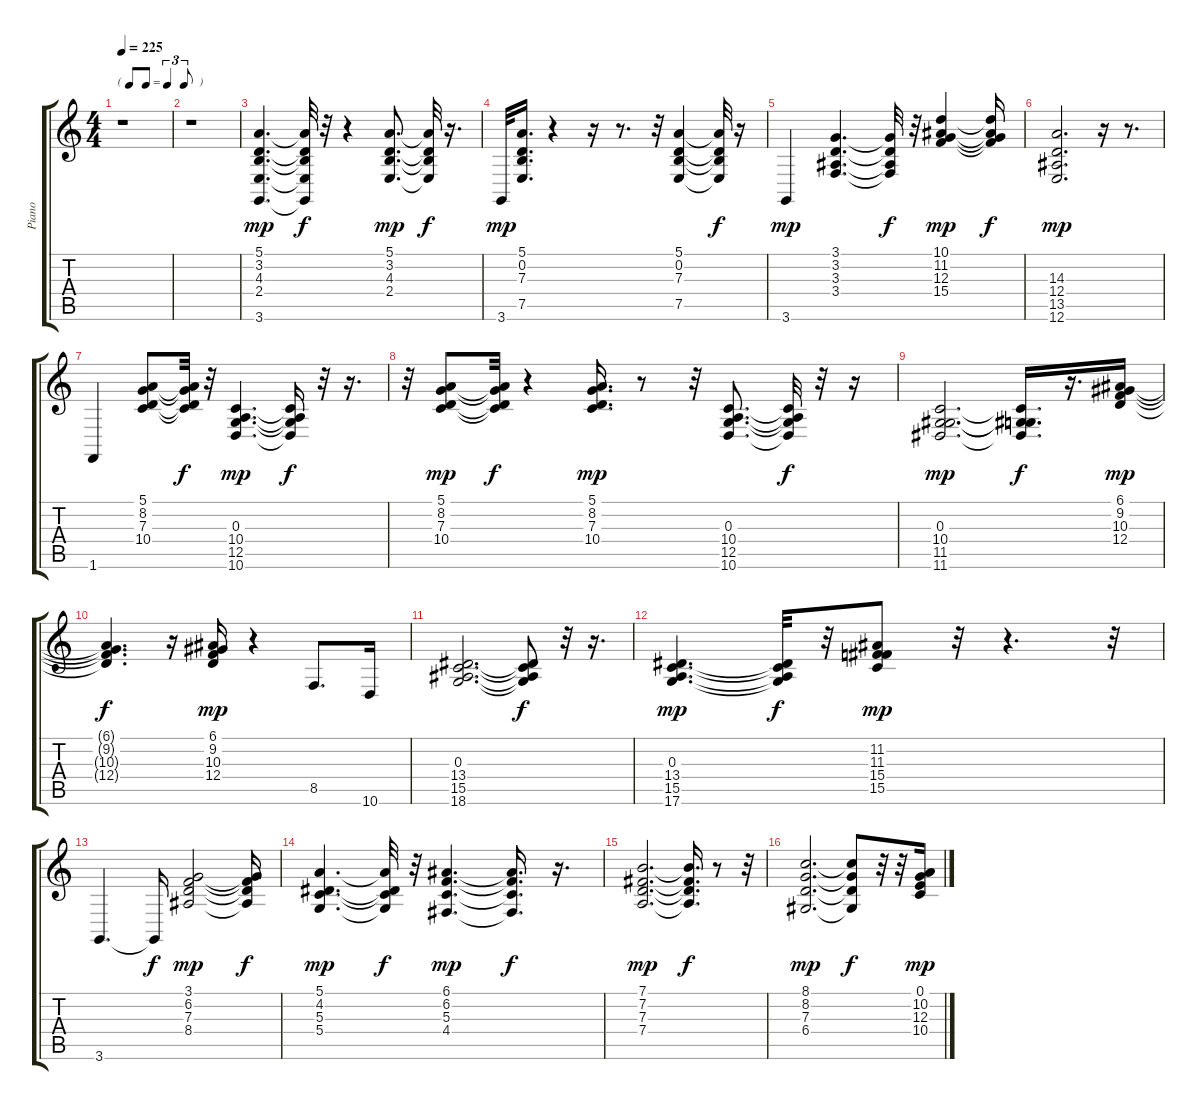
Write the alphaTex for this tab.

\track ("Piano   " "Piano   ") {instrument acousticgrandpiano}
\staff {score tabs}
\tuning (E4 B3 G3 D3 A2 E2) {hide}
\ts (4 4)
\tf triplet8th
\tempo 225
\clef g2
\ks c
r.1{dy mp instrument acousticgrandpiano} |
r.1 |
(5.1 3.2 4.3 2.4 3.6).4{d} (5.1{t} 3.2{t} 4.3{t} 2.4{t} 3.6{t}).32{dy f} r.32 r.4 (5.1 3.2 4.3 2.4).8{d dy mp} (5.1{t} 3.2{t} 4.3{t} 2.4{t}).32{dy f} r.16{d} |
3.6.32{dy mp} (5.1 0.2 7.3 7.5).16{d} r.4 r.16 r.8{d} r.32 (5.1 0.2 7.3 7.5).4 (5.1{t} 0.2{t} 7.3{t} 7.5{t}).32{dy f} r.16 |
3.6.4{dy mp} (3.1 3.2 3.3 3.4).4{d} (3.1{t} 3.2{t} 3.3{t} 3.4{t}).32{dy f} r.32 (10.1 11.2 12.3 15.4).4{dy mp} (10.1{t} 11.2{t} 12.3{t} 15.4{t}).16{dy f} |
(14.3 12.4 13.5 12.6).2{d dy mp} r.16 r.8{d} |
1.6.4 (5.1 8.2 7.3 10.4).8 (5.1{t} 8.2{t} 7.3{t} 10.4{t}).32{dy f} r.32 (0.3 10.4 12.5 10.6).4{d dy mp} (0.3{t} 10.4{t} 12.5{t} 10.6{t}).16{dy f} r.32 r.16{d} |
r.32 (5.1 8.2 7.3 10.4).8{dy mp} (5.1{t} 8.2{t} 7.3{t} 10.4{t}).32{dy f} r.4 (5.1 8.2 7.3 10.4).16{d dy mp} r.8 r.32 (0.3 10.4 12.5 10.6).8{d} (0.3{t} 10.4{t} 12.5{t} 10.6{t}).32{dy f} r.32 r.16 |
(0.3 10.4 11.5 11.6).2{d dy mp} (0.3{t} 10.4{t} 11.5{t} 11.6{t}).16{d dy f} r.16{d} (6.1 9.2 10.3 12.4).16{dy mp} |
(6.1{t} 9.2{t} 10.3{t} 12.4{t}).4{d dy f} r.16 (6.1 9.2 10.3 12.4).16{dy mp} r.4 8.5.8{d} 10.6.16 |
(0.3 13.4 15.5 18.6).2{d} (0.3{t} 13.4{t} 15.5{t} 18.6{t}).8{dy f} r.32 r.16{d} |
(0.3 13.4 15.5 17.6).4{d dy mp} (0.3{t} 13.4{t} 15.5{t} 17.6{t}).32{dy f} r.32 (11.2 11.3 15.4 15.5).8{dy mp} r.32 r.4{d} r.32 |
3.6.4{d} 3.6{t}.16{dy f} (3.1 6.2 7.3 8.4).2{dy mp} (3.1{t} 6.2{t} 7.3{t} 8.4{t}).16{dy f} |
(5.1 4.2 5.3 5.4).4{d dy mp} (5.1{t} 4.2{t} 5.3{t} 5.4{t}).32{dy f} r.32 (6.1 6.2 5.3 4.4).4{d dy mp} (6.1{t} 6.2{t} 5.3{t} 4.4{t}).16{d dy f} r.16{d} |
(7.1 7.2 7.3 7.4).2{d dy mp} (7.1{t} 7.2{t} 7.3{t} 7.4{t}).16{d dy f} r.8 r.32 |
(8.1 8.2 7.3 6.4).2{d dy mp} (8.1{t} 8.2{t} 7.3{t} 6.4{t}).8{dy f} r.32 r.32 (0.1 10.2 12.3 10.4).16{dy mp}
